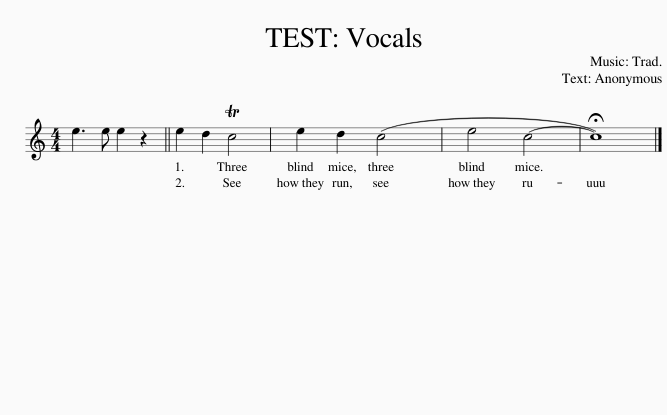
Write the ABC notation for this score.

X:1
L:1/8
M:4/4
I:linebreak $
K:C
V:1 treble
V:1
 e3 e e2 z2 || e2 d2 Tc4 | e2 d2 (c4 | e4 c4- | !fermata!c8) |] %5
